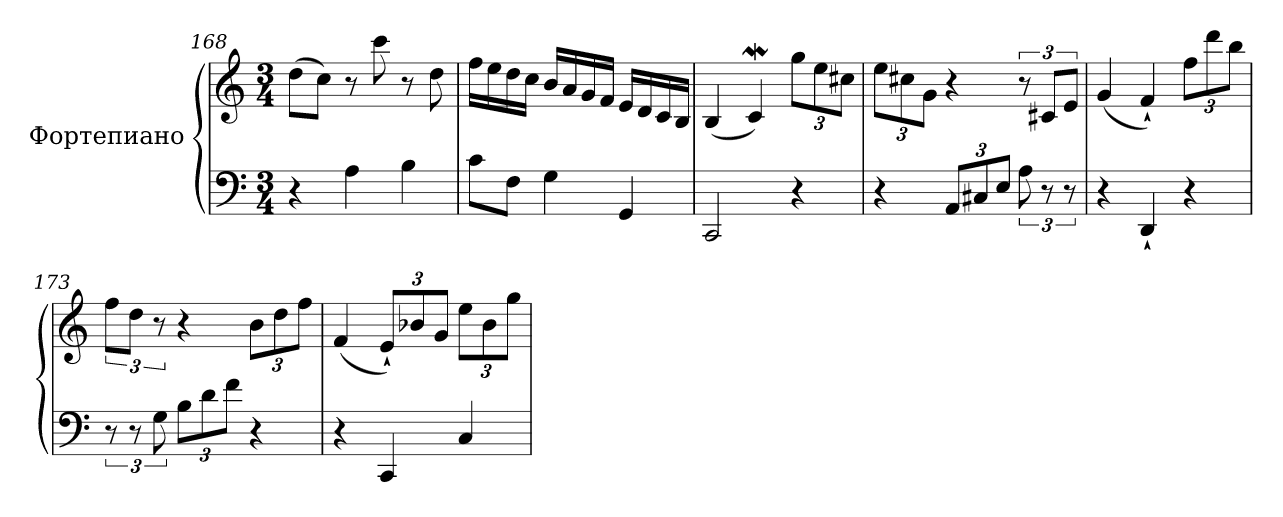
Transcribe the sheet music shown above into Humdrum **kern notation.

**kern	**kern
*part1	*part1
*staff2	*staff1
*I"Фортепиано	*
!!LO:LB:g=z
*clefF4	*clefG2
*k[]	*k[]
*M3/4	*M3/4
=168	=168
4r	(>8dd\L
.	8cc\J)
4A\	8r
.	8ccc\
4B\	8r
.	8dd\
=169	=169
8c\L	16ff\LL
.	16ee\
8F\J	16dd\
.	16cc\JJ
4G\	16b/LL
.	16a/
.	16g/
.	16f/JJ
4GG/	16e/LL
.	16d/
.	16c/
.	16B/JJ
=170	=170
2CC/	(<4B/
.	4cw/)
*	*Xbrackettup
4r	12gg\L
.	12ee\
.	12cc#X\J
=171	=171
4r	12ee\L
.	12cc#X\
.	12g\J
*Xbrackettup	*
12AA/L	4r
12C#X/	.
12E/J	.
*brackettup	*brackettup
12A\	12r
12r	12c#X/L
12r	12e/J
!!LO:LB:g=z
=172	=172
4r	(<4g/
4DD`/	4f`/)
*	*Xbrackettup
4r	12ff\L
.	12ddd\
.	12bb\J
=173	=173
*	*brackettup
12r	12ff\L
12r	12dd\J
12G\	12r
*Xbrackettup	*
12B\L	4r
12d\	.
12f\J	.
*	*Xbrackettup
4r	12b\L
.	12dd\
.	12ff\J
=174	=174
4r	(<4f/
4CC/	12e`/L)
.	12b-X/
.	12g/J
4C/	12ee\L
.	12b-\
.	12gg\J
=	=
*-	*-
